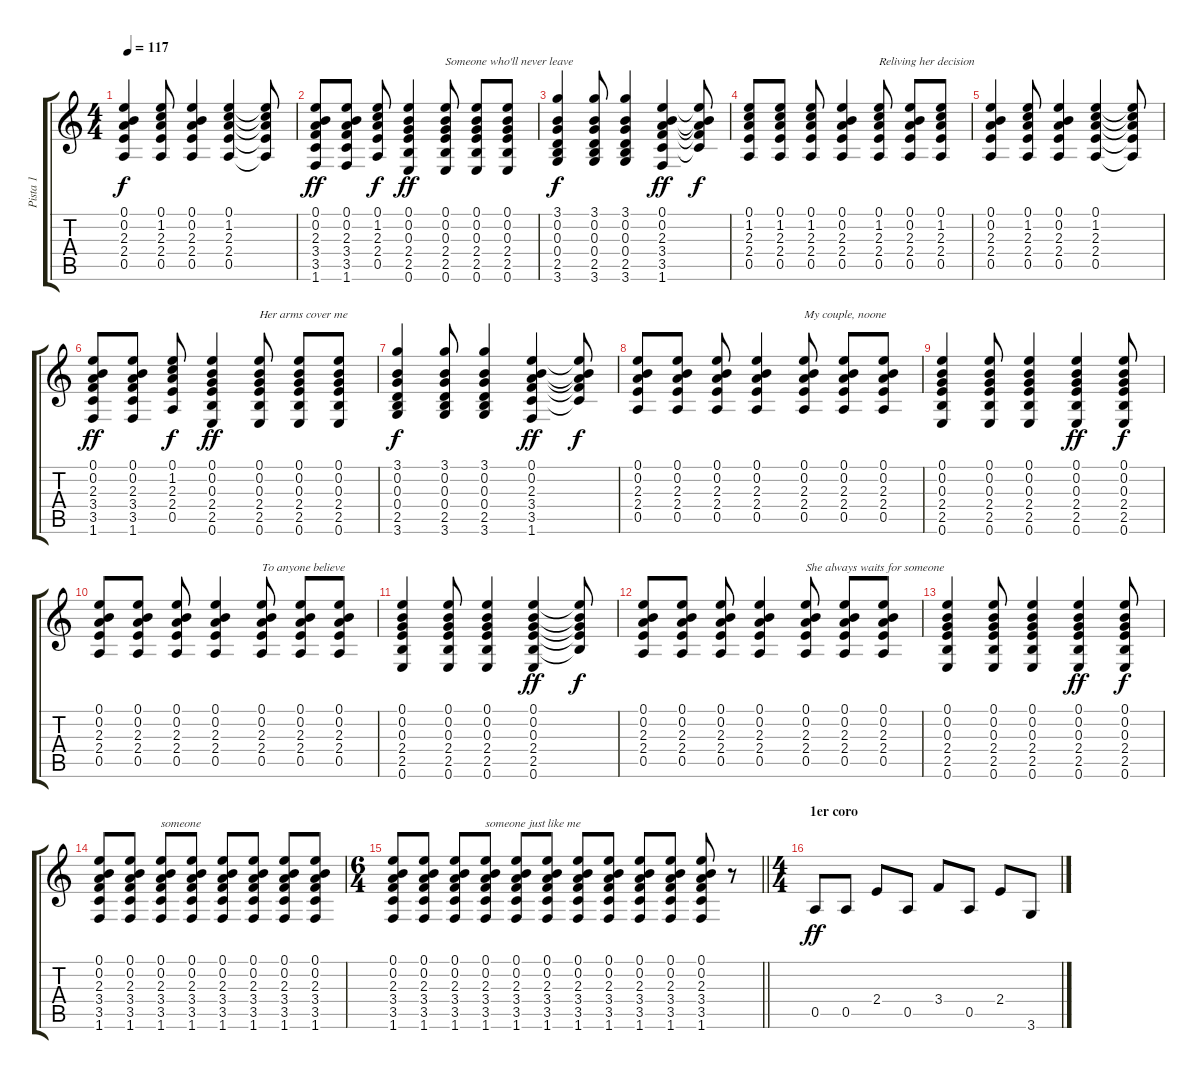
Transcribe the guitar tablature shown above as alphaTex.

\track ("Pista 1" "Pista 1") {instrument acousticguitarsteel}
\staff {score tabs}
\tuning (E4 B3 G3 D3 A2 E2) {hide}
\ts (4 4)
\tempo 117
\clef g2
\ks c
(0.1 0.2 2.3 2.4 0.5).4{dy f} (0.1 1.2 2.3 2.4 0.5).8 (0.1 0.2 2.3 2.4 0.5).4 (0.1 1.2 2.3 2.4 0.5).4 (0.1{t} 1.2{t} 2.3{t} 2.4{t} 0.5{t}).8 |
(0.1 0.2 2.3 3.4 3.5 1.6).8{dy ff} (0.1 0.2 2.3 3.4 3.5 1.6).8 (0.1 1.2 2.3 2.4 0.5).8{dy f} (0.1 0.2 0.3 2.4 2.5 0.6).4{dy ff} (0.1 0.2 0.3 2.4 2.5 0.6).8{txt "Someone who'll never leave"} (0.1 0.2 0.3 2.4 2.5 0.6).8 (0.1 0.2 0.3 2.4 2.5 0.6).8 |
(3.1 0.2 0.3 0.4 2.5 3.6).4{dy f} (3.1 0.2 0.3 0.4 2.5 3.6).8 (3.1 0.2 0.3 0.4 2.5 3.6).4 (0.1 0.2 2.3 3.4 3.5 1.6).4{dy ff} (0.1{t} 0.2{t} 2.3{t} 3.4{t} 3.5{t}).8{dy f} |
(0.1 1.2 2.3 2.4 0.5).8 (0.1 1.2 2.3 2.4 0.5).8 (0.1 1.2 2.3 2.4 0.5).8 (0.1 0.2 2.3 2.4 0.5).4 (0.1 1.2 2.3 2.4 0.5).8{txt "Reliving her decision"} (0.1 0.2 2.3 2.4 0.5).8 (0.1 1.2 2.3 2.4 0.5).8 |
(0.1 0.2 2.3 2.4 0.5).4 (0.1 1.2 2.3 2.4 0.5).8 (0.1 0.2 2.3 2.4 0.5).4 (0.1 1.2 2.3 2.4 0.5).4 (0.1{t} 1.2{t} 2.3{t} 2.4{t} 0.5{t}).8 |
(0.1 0.2 2.3 3.4 3.5 1.6).8{dy ff} (0.1 0.2 2.3 3.4 3.5 1.6).8 (0.1 1.2 2.3 2.4 0.5).8{dy f} (0.1 0.2 0.3 2.4 2.5 0.6).4{dy ff} (0.1 0.2 0.3 2.4 2.5 0.6).8{txt "Her arms cover me"} (0.1 0.2 0.3 2.4 2.5 0.6).8 (0.1 0.2 0.3 2.4 2.5 0.6).8 |
(3.1 0.2 0.3 0.4 2.5 3.6).4{dy f} (3.1 0.2 0.3 0.4 2.5 3.6).8 (3.1 0.2 0.3 0.4 2.5 3.6).4 (0.1 0.2 2.3 3.4 3.5 1.6).4{dy ff} (0.1{t} 0.2{t} 2.3{t} 3.4{t} 3.5{t}).8{dy f} |
(0.1 0.2 2.3 2.4 0.5).8 (0.1 0.2 2.3 2.4 0.5).8 (0.1 0.2 2.3 2.4 0.5).8 (0.1 0.2 2.3 2.4 0.5).4 (0.1 0.2 2.3 2.4 0.5).8{txt "My couple, noone"} (0.1 0.2 2.3 2.4 0.5).8 (0.1 0.2 2.3 2.4 0.5).8 |
(0.1 0.2 0.3 2.4 2.5 0.6).4 (0.1 0.2 0.3 2.4 2.5 0.6).8 (0.1 0.2 0.3 2.4 2.5 0.6).4 (0.1 0.2 0.3 2.4 2.5 0.6).4{dy ff} (0.1 0.2 0.3 2.4 2.5 0.6).8{dy f} |
(0.1 0.2 2.3 2.4 0.5).8 (0.1 0.2 2.3 2.4 0.5).8 (0.1 0.2 2.3 2.4 0.5).8 (0.1 0.2 2.3 2.4 0.5).4 (0.1 0.2 2.3 2.4 0.5).8{txt "To anyone believe"} (0.1 0.2 2.3 2.4 0.5).8 (0.1 0.2 2.3 2.4 0.5).8 |
(0.1 0.2 0.3 2.4 2.5 0.6).4 (0.1 0.2 0.3 2.4 2.5 0.6).8 (0.1 0.2 0.3 2.4 2.5 0.6).4 (0.1 0.2 0.3 2.4 2.5 0.6).4{dy ff} (0.1{t} 0.2{t} 0.3{t} 2.4{t} 2.5{t}).8{dy f} |
(0.1 0.2 2.3 2.4 0.5).8 (0.1 0.2 2.3 2.4 0.5).8 (0.1 0.2 2.3 2.4 0.5).8 (0.1 0.2 2.3 2.4 0.5).4 (0.1 0.2 2.3 2.4 0.5).8{txt "She always waits for someone"} (0.1 0.2 2.3 2.4 0.5).8 (0.1 0.2 2.3 2.4 0.5).8 |
(0.1 0.2 0.3 2.4 2.5 0.6).4 (0.1 0.2 0.3 2.4 2.5 0.6).8 (0.1 0.2 0.3 2.4 2.5 0.6).4 (0.1 0.2 0.3 2.4 2.5 0.6).4{dy ff} (0.1 0.2 0.3 2.4 2.5 0.6).8{dy f} |
(0.1 0.2 2.3 3.4 3.5 1.6).8 (0.1 0.2 2.3 3.4 3.5 1.6).8 (0.1 0.2 2.3 3.4 3.5 1.6).8{txt "someone"} (0.1 0.2 2.3 3.4 3.5 1.6).8 (0.1 0.2 2.3 3.4 3.5 1.6).8 (0.1 0.2 2.3 3.4 3.5 1.6).8 (0.1 0.2 2.3 3.4 3.5 1.6).8 (0.1 0.2 2.3 3.4 3.5 1.6).8 |
\ts (6 4)
\barLineRight lightlight
(0.1 0.2 2.3 3.4 3.5 1.6).8 (0.1 0.2 2.3 3.4 3.5 1.6).8 (0.1 0.2 2.3 3.4 3.5 1.6).8 (0.1 0.2 2.3 3.4 3.5 1.6).8{txt "someone just like me"} (0.1 0.2 2.3 3.4 3.5 1.6).8 (0.1 0.2 2.3 3.4 3.5 1.6).8 (0.1 0.2 2.3 3.4 3.5 1.6).8 (0.1 0.2 2.3 3.4 3.5 1.6).8 (0.1 0.2 2.3 3.4 3.5 1.6).8 (0.1 0.2 2.3 3.4 3.5 1.6).8 (0.1 0.2 2.3 3.4 3.5 1.6).8 r.8 |
\ts (4 4)
\section ("" "1er coro")
0.5.8{dy ff} 0.5.8 2.4.8 0.5.8 3.4.8 0.5.8 2.4.8 3.6.8
